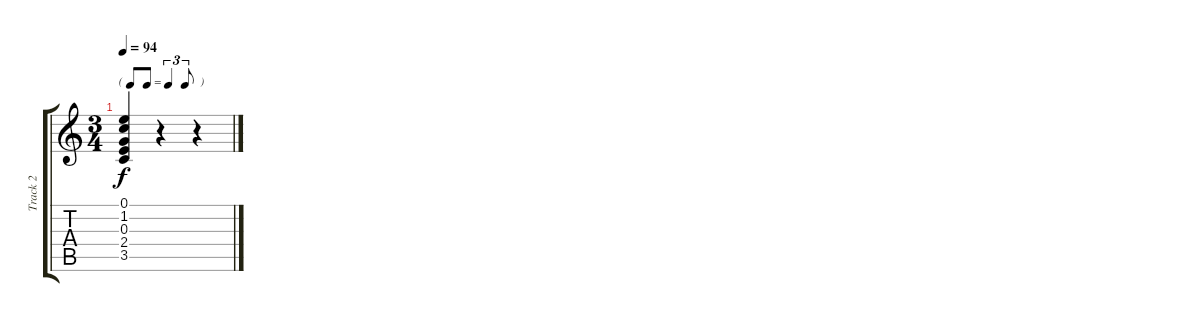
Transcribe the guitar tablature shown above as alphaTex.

\track ("Track 2" "Track 2") {instrument acousticguitarsteel}
\staff {score tabs}
\tuning (E4 B3 G3 D3 A2 E2) {hide}
\ts (3 4)
\tf triplet8th
\tempo 94
\clef g2
\ks c
(0.1 1.2 0.3 2.4 3.5).4{dy f} r.4 r.4
